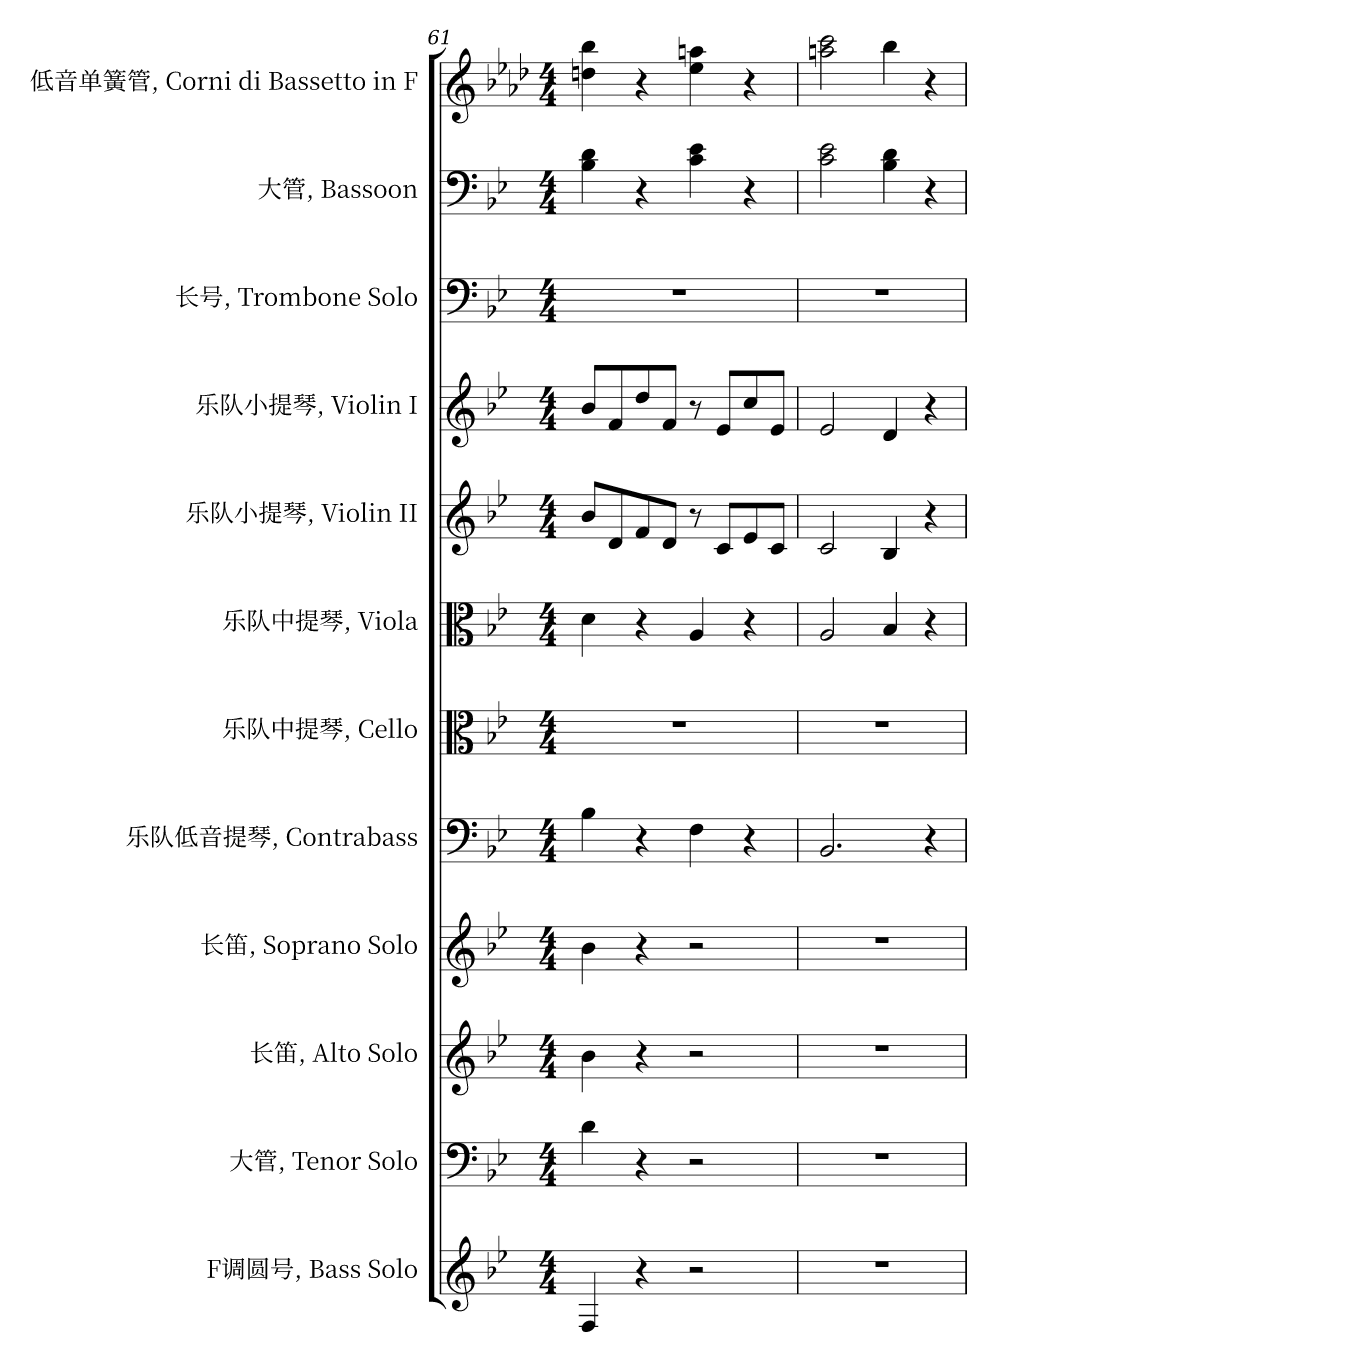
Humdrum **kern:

**kern	**kern	**kern	**kern	**kern	**kern	**kern	**kern	**kern	**kern	**kern	**kern
*part12	*part11	*part10	*part9	*part8	*part7	*part6	*part5	*part4	*part3	*part2	*part1
*staff12	*staff11	*staff10	*staff9	*staff8	*staff7	*staff6	*staff5	*staff4	*staff3	*staff2	*staff1
*I"F调圆号, Bass Solo	*I"大管, Tenor Solo	*I"长笛, Alto Solo	*I"长笛, Soprano Solo	*I"乐队低音提琴, Contrabass	*I"乐队中提琴, Cello	*I"乐队中提琴, Viola	*I"乐队小提琴, Violin II	*I"乐队小提琴, Violin I	*I"长号, Trombone Solo	*I"大管, Bassoon	*I"低音单簧管, Corni di Bassetto in F
*	*	*	*	*I'Cbs.	*	*	*	*	*I'Tbn.	*I'Bsn.	*
*clefG2	*clefF4	*clefG2	*clefG2	*clefF4	*clefC3	*clefC3	*clefG2	*clefG2	*clefF4	*clefF4	*clefG2
*ITrd4c7	*	*	*	*ITrd7c12	*	*	*	*	*	*	*ITrd8c14
*k[b-e-a-]	*k[b-e-]	*k[b-e-]	*k[b-e-]	*k[b-e-]	*k[b-e-]	*k[b-e-]	*k[b-e-]	*k[b-e-]	*k[b-e-]	*k[b-e-]	*k[b-e-a-d-]
*M4/4	*M4/4	*M4/4	*M4/4	*M4/4	*M4/4	*M4/4	*M4/4	*M4/4	*M4/4	*M4/4	*M4/4
=61	=61	=61	=61	=61	=61	=61	=61	=61	=61	=61	=61
4BB-/	4d\	4b-\	4b-\	4BB-\	1r	4d\	8b-/L	8b-/L	1r	4B-\ 4d\	4dn\ 4b-\
.	.	.	.	.	.	.	8d/	8f/	.	.	.
4r	4r	4r	4r	4r	.	4r	8f/	8dd/	.	4r	4r
.	.	.	.	.	.	.	8d/J	8f/J	.	.	.
2r	2r	2r	2r	4FF\	.	4A/	8r	8r	.	4c\ 4e-\	4e-\ 4an\
.	.	.	.	.	.	.	8c/L	8e-/L	.	.	.
.	.	.	.	4r	.	4r	8e-/	8cc/	.	4r	4r
.	.	.	.	.	.	.	8c/J	8e-/J	.	.	.
=62	=62	=62	=62	=62	=62	=62	=62	=62	=62	=62	=62
1r	1r	1r	1r	2.BBB-/	1r	2A/	2c/	2e-/	1r	2c\ 2e-\	2an\ 2cc\
.	.	.	.	.	.	4B-/	4B-/	4d/	.	4B-\ 4d\	4b-\
.	.	.	.	4r	.	4r	4r	4r	.	4r	4r
=	=	=	=	=	=	=	=	=	=	=	=
*-	*-	*-	*-	*-	*-	*-	*-	*-	*-	*-	*-
